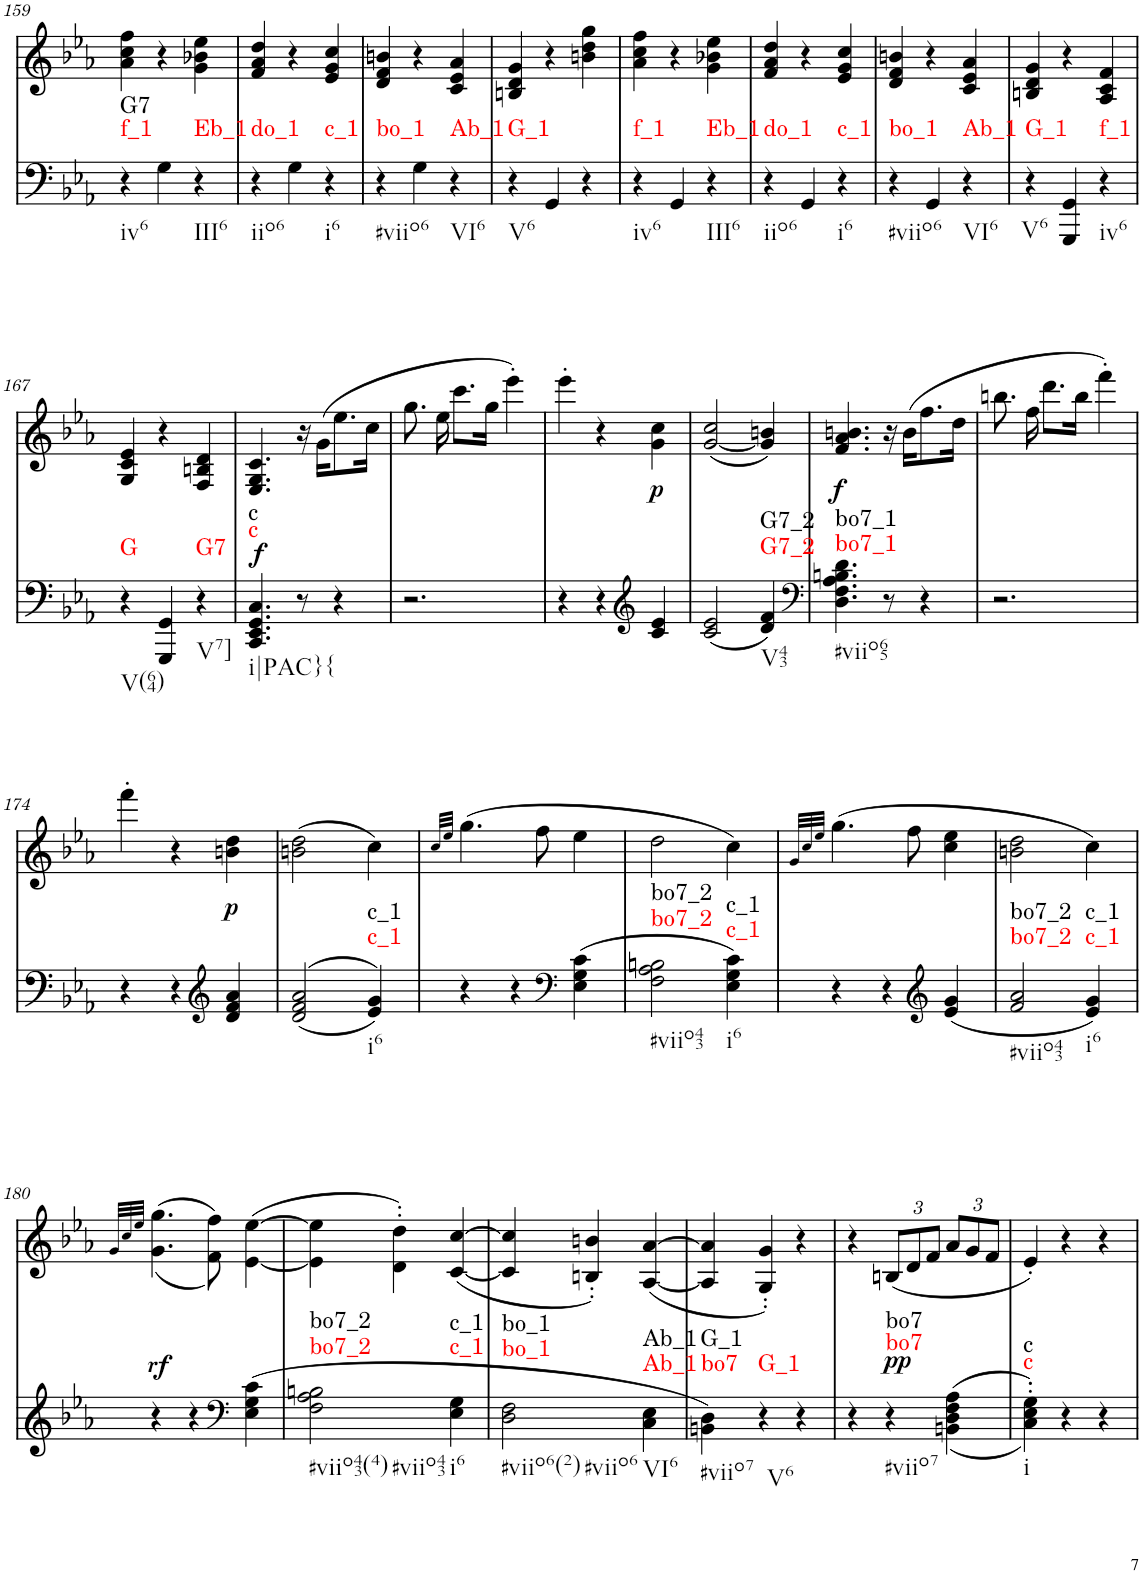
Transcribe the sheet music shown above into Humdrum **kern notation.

**kern	**text	**dynam	**harte	**kern	**dynam
*part2	*part2	*part2	*part2	*part1	*part1
*staff2	*staff2	*staff2	*	*staff1	*staff1
*I"piano	*	*	*	*I"piano	*
*I'Pno	*	*	*	*I'Pno	*
!!LO:PB:g=z
*clefF4	*	*	*	*clefG2	*
*k[b-e-a-]	*	*	*	*k[b-e-a-]	*
*c:	*	*	*	*c:	*
*M3/4	*	*	*	*M3/4	*
=159	=159	=159	=159	=159	=159
!	!	!	!LO:H:n=1:kt=f_1	!	!
!	!	!	!LO:H:n=2:kt=G7	!	!
4r	.	.	N N	4a-\ 4cc\ 4ff\	.
4G\	.	.	.	4r	.
!	!	!	!LO:H:kt=Eb_1	!	!
4r	.	.	N	4g\ 4b-X\ 4ee-\	.
=160	=160	=160	=160	=160	=160
!	!	!	!LO:H:kt=do_1	!	!
4r	.	.	N	4f/ 4a-/ 4dd/	.
4G\	.	.	.	4r	.
!	!	!	!LO:H:kt=c_1	!	!
4r	.	.	N	4e-/ 4g/ 4cc/	.
=161	=161	=161	=161	=161	=161
!	!	!	!LO:H:kt=bo_1	!	!
4r	.	.	N	4d/ 4f/ 4bn/	.
4G\	.	.	.	4r	.
!	!	!	!LO:H:kt=Ab_1	!	!
4r	.	.	N	4c/ 4e-/ 4a-/	.
=162	=162	=162	=162	=162	=162
!	!	!	!LO:H:kt=G_1	!	!
4r	.	.	N	4Bn/ 4d/ 4g/	.
4GG/	.	.	.	4r	.
4r	.	.	.	4bn\ 4dd\ 4gg\	.
=163	=163	=163	=163	=163	=163
!	!	!	!LO:H:kt=f_1	!	!
4r	.	.	N	4a-\ 4cc\ 4ff\	.
4GG/	.	.	.	4r	.
!	!	!	!LO:H:kt=Eb_1	!	!
4r	.	.	N	4g\ 4b-X\ 4ee-\	.
=164	=164	=164	=164	=164	=164
!	!	!	!LO:H:kt=do_1	!	!
4r	.	.	N	4f/ 4a-/ 4dd/	.
4GG/	.	.	.	4r	.
!	!	!	!LO:H:kt=c_1	!	!
4r	.	.	N	4e-/ 4g/ 4cc/	.
=165	=165	=165	=165	=165	=165
!	!	!	!LO:H:kt=bo_1	!	!
4r	.	.	N	4d/ 4f/ 4bn/	.
4GG/	.	.	.	4r	.
!	!	!	!LO:H:kt=Ab_1	!	!
4r	.	.	N	4c/ 4e-/ 4a-/	.
=166	=166	=166	=166	=166	=166
!	!	!	!LO:H:kt=G_1	!	!
4r	.	.	N	4Bn/ 4d/ 4g/	.
4GGG/ 4GG/	.	.	.	4r	.
!	!	!	!LO:H:kt=f_1	!	!
4r	.	.	N	4A-/ 4c/ 4f/	.
!!LO:LB:g=z
=167	=167	=167	=167	=167	=167
!	!	!	!LO:H:kt=G	!	!
4r	.	.	N	4G/ 4c/ 4e-/	.
4GGG/ 4GG/	.	.	.	4r	.
!	!	!	!LO:H:kt=G7	!	!
4r	.	.	N	4F/ 4Bn/ 4d/	.
=168	=168	=168	=168	=168	=168
!	!LO:LY:a	!LO:DY:a	!LO:H:n=1:kt=c	!	!
!	!	!	!LO:H:n=2:kt=c	!	!
4.CC/ 4.EE-/ 4.GG/ 4.C/	f	f	N N	4.E-/ 4.G/ 4.c/	.
8r	.	.	.	16r	.
.	.	.	.	(16g\KL	.
4r	.	.	.	8.ee-\	.
.	.	.	.	16cc\Jk	.
=169	=169	=169	=169	=169	=169
2.r	.	.	.	8.gg\	.
.	.	.	.	16ee-\	.
.	.	.	.	8.ccc\L	.
.	.	.	.	16gg\Jk	.
.	.	.	.	4eee-'\)	.
=170	=170	=170	=170	=170	=170
4r	.	.	.	4eee-'\	.
4r	.	.	.	4r	.
*clefG2	*	*	*	*	*
!	!	!	!	!	!LO:DY:b
4c/ 4e-/	.	.	.	4g\ 4cc\	p
=171	=171	=171	=171	=171	=171
(2c/ 2e-/	.	.	.	([2g/ 2cc/	.
!	!	!	!LO:H:n=1:kt=G7_2	!	!
!	!	!	!LO:H:n=2:kt=G7_2	!	!
4d/ 4f/)	.	.	N N	4g/] 4bn/)	.
=172	=172	=172	=172	=172	=172
*clefF4	*	*	*	*	*
!	!	!	!LO:H:n=1:kt=bo7_1	!	!LO:DY:b
!	!	!	!LO:H:n=2:kt=bo7_1	!	!
4.D\ 4.F\ 4.A-\ 4.Bn\ 4.d\	.	.	N N	4.f/ 4.a-/ 4.bn/	f
8r	.	.	.	16r	.
.	.	.	.	(16b\KL	.
4r	.	.	.	8.ff\	.
.	.	.	.	16dd\Jk	.
=173	=173	=173	=173	=173	=173
2.r	.	.	.	8.bbn\	.
.	.	.	.	16ff\	.
.	.	.	.	8.ddd\L	.
.	.	.	.	16bb\Jk	.
.	.	.	.	4fff'\)	.
!!LO:LB:g=z
=174	=174	=174	=174	=174	=174
4r	.	.	.	4fff'\	.
4r	.	.	.	4r	.
*clefG2	*	*	*	*	*
!	!	!	!	!	!LO:DY:b
4d/ 4f/ 4a-/	.	.	.	4bn\ 4dd\	p
=175	=175	=175	=175	=175	=175
(>(2d/ 2f/ 2a-/	.	.	.	(2bn\ 2dd\	.
!	!	!	!LO:H:n=1:kt=c_1	!	!
!	!	!	!LO:H:n=2:kt=c_1	!	!
4e-/ 4g/))	.	.	N N	4cc\)	.
=176	=176	=176	=176	=176	=176
.	.	.	.	32qcc/LLL	.
.	.	.	.	32qee-/JJJ	.
4r	.	.	.	(4.gg\	.
4r	.	.	.	.	.
.	.	.	.	8ff\	.
*clefF4	*	*	*	*	*
(4E-\ 4G\ 4c\	.	.	.	4ee-\	.
=177	=177	=177	=177	=177	=177
!	!	!	!LO:H:n=1:kt=bo7_2	!	!
!	!	!	!LO:H:n=2:kt=bo7_2	!	!
2F\ 2A-\ 2Bn\	.	.	N N	2dd\	.
!	!	!	!LO:H:n=1:kt=c_1	!	!
!	!	!	!LO:H:n=2:kt=c_1	!	!
4E-\ 4G\ 4c\)	.	.	N N	4cc\)	.
=178	=178	=178	=178	=178	=178
.	.	.	.	32qg/LLL	.
.	.	.	.	32qcc/	.
.	.	.	.	32qee-/JJJ	.
4r	.	.	.	(4.gg\	.
4r	.	.	.	.	.
.	.	.	.	8ff\	.
*clefG2	*	*	*	*	*
(4e-/ 4g/	.	.	.	4cc\ 4ee-\	.
=179	=179	=179	=179	=179	=179
!	!	!	!LO:H:n=1:kt=bo7_2	!	!
!	!	!	!LO:H:n=2:kt=bo7_2	!	!
2f/ 2a-/	.	.	N N	2bn\ 2dd\	.
!	!	!	!LO:H:n=1:kt=c_1	!	!
!	!	!	!LO:H:n=2:kt=c_1	!	!
4e-/ 4g/)	.	.	N N	4cc\)	.
!!LO:LB:g=z
=180	=180	=180	=180	=180	=180
.	.	.	.	32qg/LLL	.
.	.	.	.	32qcc/	.
.	.	.	.	32qee-/JJJ	.
!	!	!LO:DY:a	!	!	!
4r	.	rf	.	(<(4.g\ 4.gg\	.
4r	.	.	.	.	.
.	.	.	.	8f\ 8ff\))	.
*clefF4	*	*	*	*	*
(4E-\ 4G\ 4c\	.	.	.	([4e-\ [4ee-\	.
=181	=181	=181	=181	=181	=181
!	!	!	!LO:H:n=1:kt=bo7_2	!	!
!	!	!	!LO:H:n=2:kt=bo7_2	!	!
2F\ 2A-\ 2Bn\	.	.	N N	4e-\] 4ee-\]	.
.	.	.	.	4d\' 4dd\')	.
!	!	!	!LO:H:n=1:kt=c_1	!	!
!	!	!	!LO:H:n=2:kt=c_1	!	!
4E-\ 4G\	.	.	N N	([4c/ [4cc/	.
=182	=182	=182	=182	=182	=182
!	!	!	!LO:H:n=1:kt=bo_1	!	!
!	!	!	!LO:H:n=2:kt=bo_1	!	!
2D\ 2F\	.	.	N N	4c/] 4cc/]	.
.	.	.	.	4Bn/' 4bn/')	.
!	!	!	!LO:H:n=1:kt=Ab_1	!	!
!	!	!	!LO:H:n=2:kt=Ab_1	!	!
4C\ 4E-\	.	.	N N	([4A-/ [4a-/	.
=183	=183	=183	=183	=183	=183
!	!	!	!LO:H:n=1:kt=bo7	!	!
!	!	!	!LO:H:n=2:kt=G_1	!	!
4BBn\ 4D\)	.	.	N N	4A-/] 4a-/]	.
!	!	!	!LO:H:kt=G_1	!	!
4r	.	.	N	4G/' 4g/')	.
4r	.	.	.	4r	.
=184	=184	=184	=184	=184	=184
4r	.	.	.	4r	.
*	*	*	*	*Xbrackettup	*
!	!	!LO:DY:a	!LO:H:n=1:kt=bo7	!	!
!	!	!	!LO:H:n=2:kt=bo7	!	!
4r	.	pp	N N	(12Bn/L	.
.	.	.	.	12d/	.
.	.	.	.	12f/J	.
(<(4BBn\ 4D\ 4F\ 4A-\	.	.	.	12a-/L	.
.	.	.	.	12g/	.
.	.	.	.	12f/J	.
=185	=185	=185	=185	=185	=185
!	!	!	!LO:H:n=1:kt=c	!	!
!	!	!	!LO:H:n=2:kt=c	!	!
4C\' 4E-\' 4G\'))	.	.	N N	4e-'/)	.
4r	.	.	.	4r	.
4r	.	.	.	4r	.
=	=	=	=	=	=
*-	*-	*-	*-	*-	*-
